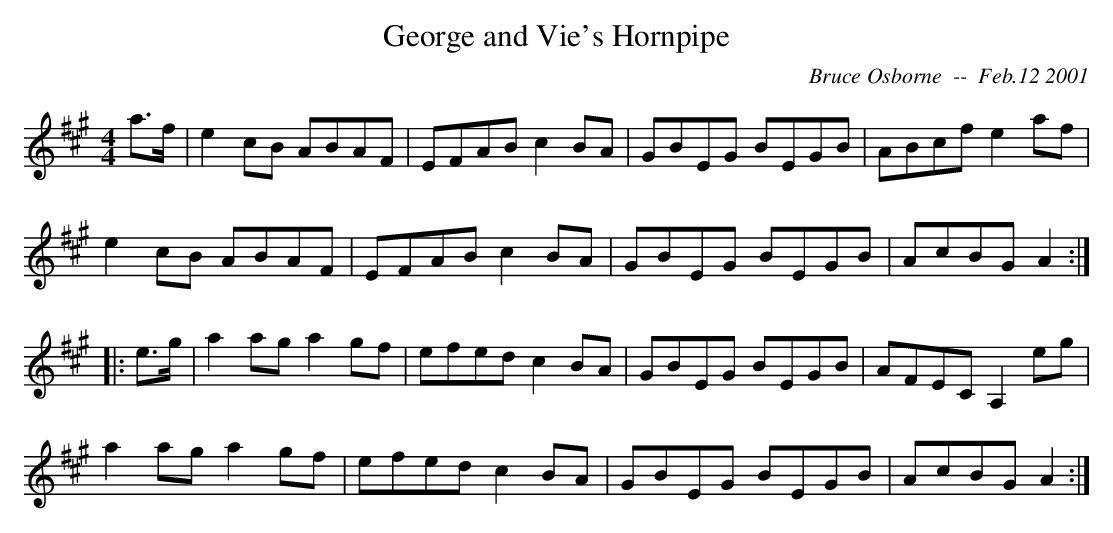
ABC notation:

X:1
T:George and Vie's Hornpipe
C:Bruce Osborne  --  Feb.12 2001
M:4/4
L:1/8
K:A
a>f|e2cB ABAF|EFAB c2BA|GBEG BEGB|ABcf e2af|!
e2cB ABAF|EFAB c2BA|GBEG BEGB|AcBG A2:|!
|:e>g|a2ag a2gf|efed c2BA|GBEG BEGB|AFEC A,2eg|!
a2ag a2gf|efed c2BA|GBEG BEGB|AcBG A2:|!
